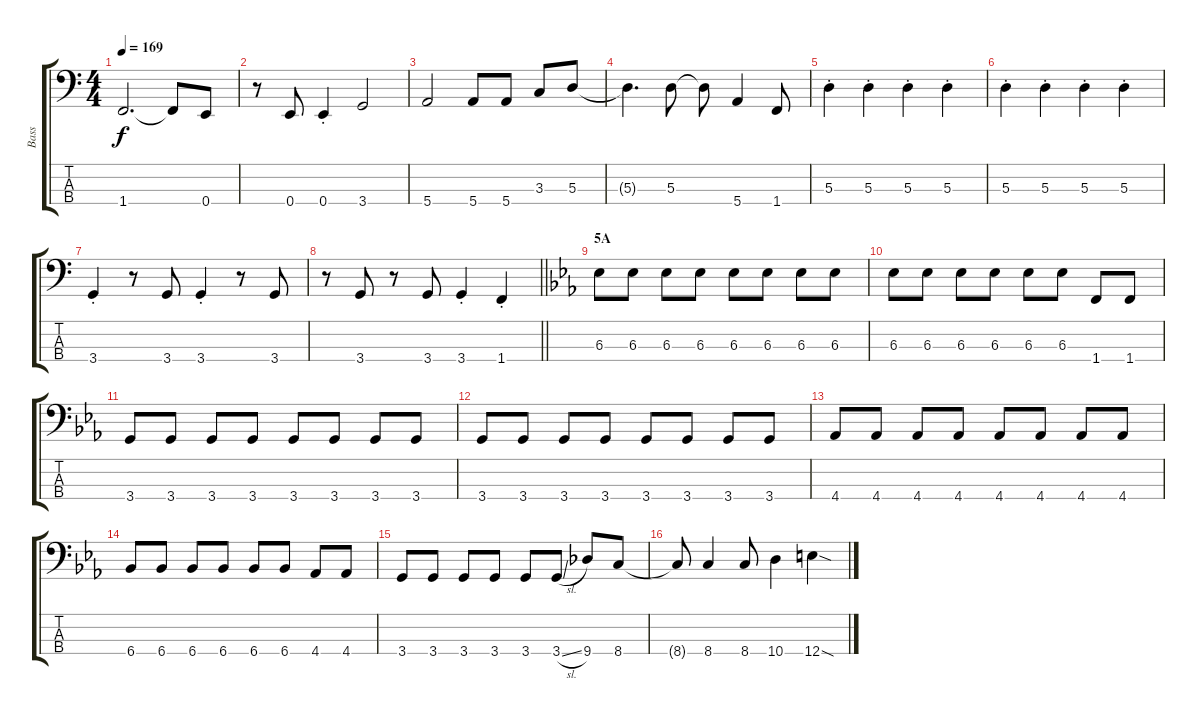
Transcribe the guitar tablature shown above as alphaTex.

\track ("Bass" "Bass") {instrument electricbassfinger}
\staff {score tabs}
\tuning (G2 D2 A1 E1) {hide}
\ts (4 4)
\tempo 169
\clef f4
\ks c
1.4.2{d dy f} 1.4{t}.8 0.4.8 |
r.8 0.4.8 0.4{st}.4 3.4.2 |
5.4.2 5.4.8 5.4.8 3.3.8 5.3.8 |
5.3{t}.4{d} 5.3.8 5.3{t}.8 5.4.4 1.4.8 |
5.3{st}.4 5.3{st}.4 5.3{st}.4 5.3{st}.4 |
5.3{st}.4 5.3{st}.4 5.3{st}.4 5.3{st}.4 |
3.4{st}.4 r.8 3.4.8 3.4{st}.4 r.8 3.4.8 |
\barLineRight lightlight
r.8 3.4.8 r.8 3.4.8 3.4{st}.4 1.4{st}.4 |
\section ("" "5A")
\ks eb
6.3.8 6.3.8 6.3.8 6.3.8 6.3.8 6.3.8 6.3.8 6.3.8 |
6.3.8 6.3.8 6.3.8 6.3.8 6.3.8 6.3.8 1.4.8 1.4.8 |
3.4.8 3.4.8 3.4.8 3.4.8 3.4.8 3.4.8 3.4.8 3.4.8 |
3.4.8 3.4.8 3.4.8 3.4.8 3.4.8 3.4.8 3.4.8 3.4.8 |
4.4.8 4.4.8 4.4.8 4.4.8 4.4.8 4.4.8 4.4.8 4.4.8 |
6.4.8 6.4.8 6.4.8 6.4.8 6.4.8 6.4.8 4.4.8 4.4.8 |
3.4.8 3.4.8 3.4.8 3.4.8 3.4.8 3.4{sl}.8 9.4.8 8.4.8 |
8.4{t}.8 8.4.4 8.4.8 10.4.4 12.4{sod}.4
